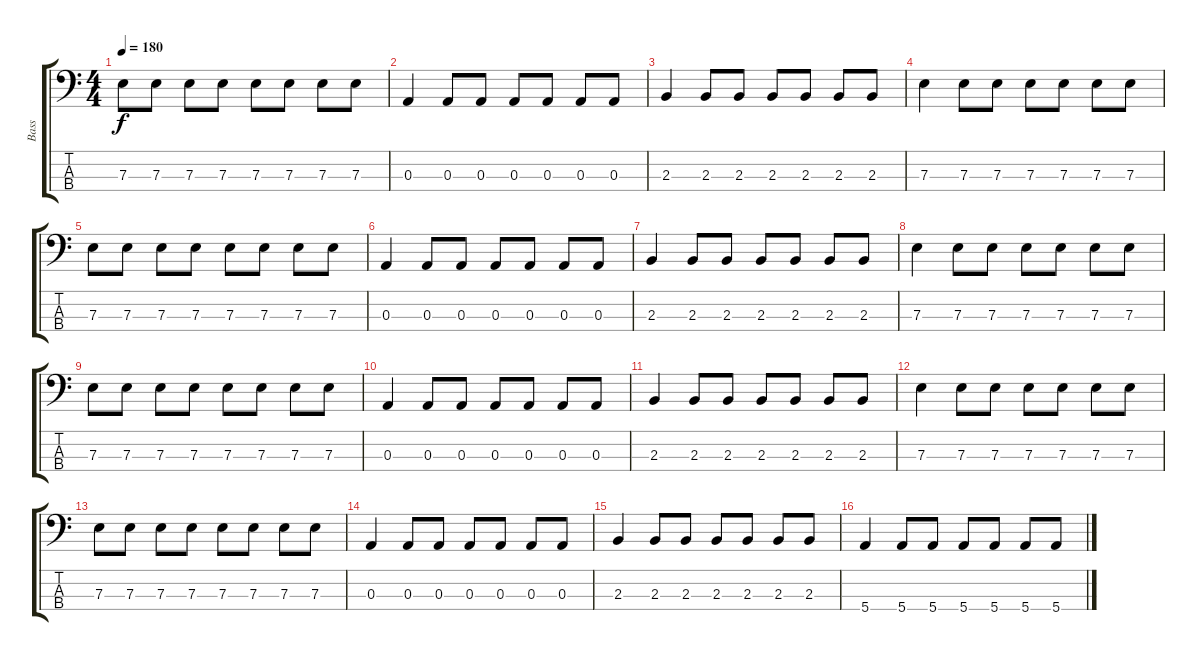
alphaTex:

\track ("Bass" "Bass") {instrument electricbasspick}
\staff {score tabs}
\tuning (G2 D2 A1 E1) {hide}
\ts (4 4)
\tempo 180
\clef f4
\ks c
7.3.8{dy f} 7.3.8 7.3.8 7.3.8 7.3.8 7.3.8 7.3.8 7.3.8 |
0.3.4 0.3.8 0.3.8 0.3.8 0.3.8 0.3.8 0.3.8 |
2.3.4 2.3.8 2.3.8 2.3.8 2.3.8 2.3.8 2.3.8 |
7.3.4 7.3.8 7.3.8 7.3.8 7.3.8 7.3.8 7.3.8 |
7.3.8 7.3.8 7.3.8 7.3.8 7.3.8 7.3.8 7.3.8 7.3.8 |
0.3.4 0.3.8 0.3.8 0.3.8 0.3.8 0.3.8 0.3.8 |
2.3.4 2.3.8 2.3.8 2.3.8 2.3.8 2.3.8 2.3.8 |
7.3.4 7.3.8 7.3.8 7.3.8 7.3.8 7.3.8 7.3.8 |
7.3.8 7.3.8 7.3.8 7.3.8 7.3.8 7.3.8 7.3.8 7.3.8 |
0.3.4 0.3.8 0.3.8 0.3.8 0.3.8 0.3.8 0.3.8 |
2.3.4 2.3.8 2.3.8 2.3.8 2.3.8 2.3.8 2.3.8 |
7.3.4 7.3.8 7.3.8 7.3.8 7.3.8 7.3.8 7.3.8 |
7.3.8 7.3.8 7.3.8 7.3.8 7.3.8 7.3.8 7.3.8 7.3.8 |
0.3.4 0.3.8 0.3.8 0.3.8 0.3.8 0.3.8 0.3.8 |
2.3.4 2.3.8 2.3.8 2.3.8 2.3.8 2.3.8 2.3.8 |
5.4.4 5.4.8 5.4.8 5.4.8 5.4.8 5.4.8 5.4.8
